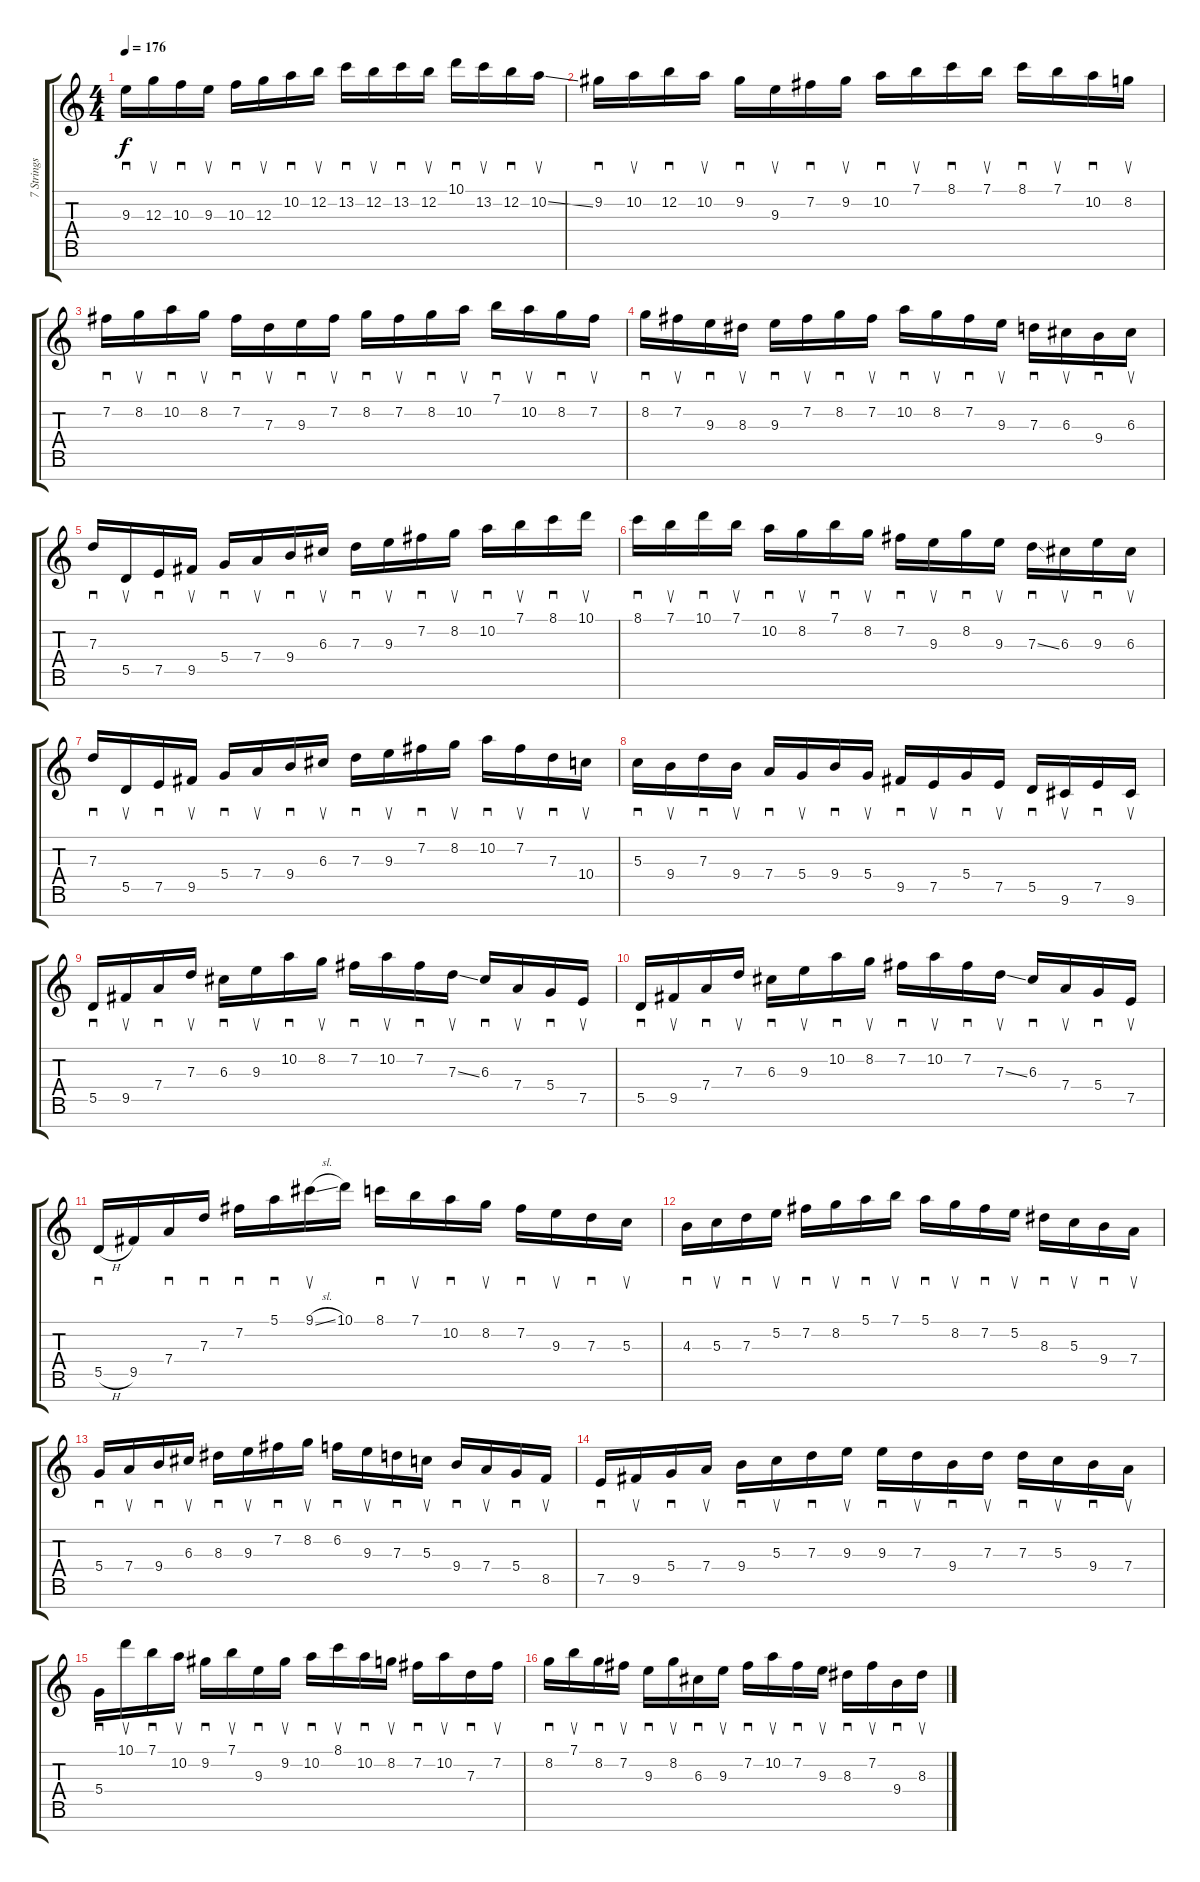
\track ("7 Strings vesion" "7 Strings ") {mute instrument overdrivenguitar}
\staff {score tabs}
\tuning (E4 B3 G3 D3 A2 E2 B1) {hide}
\ts (4 4)
\tempo 176
\clef g2
\ks c
9.3.16{sd dy f} 12.3.16{su} 10.3.16{sd} 9.3.16{su} 10.3.16{sd} 12.3.16{su} 10.2.16{sd} 12.2.16{su} 13.2.16{sd} 12.2.16{su} 13.2.16{sd} 12.2.16{su} 10.1.16{sd} 13.2.16{su} 12.2.16{sd} 10.2{ss}.16{su} |
9.2.16{sd} 10.2.16{su} 12.2.16{sd} 10.2.16{su} 9.2.16{sd} 9.3.16{su} 7.2.16{sd} 9.2.16{su} 10.2.16{sd} 7.1.16{su} 8.1.16{sd} 7.1.16{su} 8.1.16{sd} 7.1.16{su} 10.2.16{sd} 8.2.16{su} |
7.2.16{sd} 8.2.16{su} 10.2.16{sd} 8.2.16{su} 7.2.16{sd} 7.3.16{su} 9.3.16{sd} 7.2.16{su} 8.2.16{sd} 7.2.16{su} 8.2.16{sd} 10.2.16{su} 7.1.16{sd} 10.2.16{su} 8.2.16{sd} 7.2.16{su} |
8.2.16{sd} 7.2.16{su} 9.3.16{sd} 8.3.16{su} 9.3.16{sd} 7.2.16{su} 8.2.16{sd} 7.2.16{su} 10.2.16{sd} 8.2.16{su} 7.2.16{sd} 9.3.16{su} 7.3.16{sd} 6.3.16{su} 9.4.16{sd} 6.3.16{su} |
7.3.16{sd} 5.5.16{su} 7.5.16{sd} 9.5.16{su} 5.4.16{sd} 7.4.16{su} 9.4.16{sd} 6.3.16{su} 7.3.16{sd} 9.3.16{su} 7.2.16{sd} 8.2.16{su} 10.2.16{sd} 7.1.16{su} 8.1.16{sd} 10.1.16{su} |
8.1.16{sd} 7.1.16{su} 10.1.16{sd} 7.1.16{su} 10.2.16{sd} 8.2.16{su} 7.1.16{sd} 8.2.16{su} 7.2.16{sd} 9.3.16{su} 8.2.16{sd} 9.3.16{su} 7.3{ss}.16{sd} 6.3.16{su} 9.3.16{sd} 6.3.16{su} |
7.3.16{sd} 5.5.16{su} 7.5.16{sd} 9.5.16{su} 5.4.16{sd} 7.4.16{su} 9.4.16{sd} 6.3.16{su} 7.3.16{sd} 9.3.16{su} 7.2.16{sd} 8.2.16{su} 10.2.16{sd} 7.2.16{su} 7.3.16{sd} 10.4.16{su} |
5.3.16{sd} 9.4.16{su} 7.3.16{sd} 9.4.16{su} 7.4.16{sd} 5.4.16{su} 9.4.16{sd} 5.4.16{su} 9.5.16{sd} 7.5.16{su} 5.4.16{sd} 7.5.16{su} 5.5.16{sd} 9.6.16{su} 7.5.16{sd} 9.6.16{su} |
5.5.16{sd} 9.5.16{su} 7.4.16{sd} 7.3.16{su} 6.3.16{sd} 9.3.16{su} 10.2.16{sd} 8.2.16{su} 7.2.16{sd} 10.2.16{su} 7.2.16{sd} 7.3{ss}.16{su} 6.3.16{sd} 7.4.16{su} 5.4.16{sd} 7.5.16{su} |
5.5.16{sd} 9.5.16{su} 7.4.16{sd} 7.3.16{su} 6.3.16{sd} 9.3.16{su} 10.2.16{sd} 8.2.16{su} 7.2.16{sd} 10.2.16{su} 7.2.16{sd} 7.3{ss}.16{su} 6.3.16{sd} 7.4.16{su} 5.4.16{sd} 7.5.16{su} |
5.5{h}.16{sd} 9.5.16 7.4.16{sd} 7.3.16{sd} 7.2.16{sd} 5.1.16{sd} 9.1{sl}.16{su} 10.1.16 8.1.16{sd} 7.1.16{su} 10.2.16{sd} 8.2.16{su} 7.2.16{sd} 9.3.16{su} 7.3.16{sd} 5.3.16{su} |
4.3.16{sd} 5.3.16{su} 7.3.16{sd} 5.2.16{su} 7.2.16{sd} 8.2.16{su} 5.1.16{sd} 7.1.16{su} 5.1.16{sd} 8.2.16{su} 7.2.16{sd} 5.2.16{su} 8.3.16{sd} 5.3.16{su} 9.4.16{sd} 7.4.16{su} |
5.4.16{sd} 7.4.16{su} 9.4.16{sd} 6.3.16{su} 8.3.16{sd} 9.3.16{su} 7.2.16{sd} 8.2.16{su} 6.2.16{sd} 9.3.16{su} 7.3.16{sd} 5.3.16{su} 9.4.16{sd} 7.4.16{su} 5.4.16{sd} 8.5.16{su} |
7.5.16{sd} 9.5.16{su} 5.4.16{sd} 7.4.16{su} 9.4.16{sd} 5.3.16{su} 7.3.16{sd} 9.3.16{su} 9.3.16{sd} 7.3.16{su} 9.4.16{sd} 7.3.16{su} 7.3.16{sd} 5.3.16{su} 9.4.16{sd} 7.4.16{su} |
5.4.16{sd} 10.1.16{su} 7.1.16{sd} 10.2.16{su} 9.2.16{sd} 7.1.16{su} 9.3.16{sd} 9.2.16{su} 10.2.16{sd} 8.1.16{su} 10.2.16{sd} 8.2.16{su} 7.2.16{sd} 10.2.16{su} 7.3.16{sd} 7.2.16{su} |
8.2.16{sd} 7.1.16{su} 8.2.16{sd} 7.2.16{su} 9.3.16{sd} 8.2.16{su} 6.3.16{sd} 9.3.16{su} 7.2.16{sd} 10.2.16{su} 7.2.16{sd} 9.3.16{su} 8.3.16{sd} 7.2.16{su} 9.4.16{sd} 8.3.16{su}
